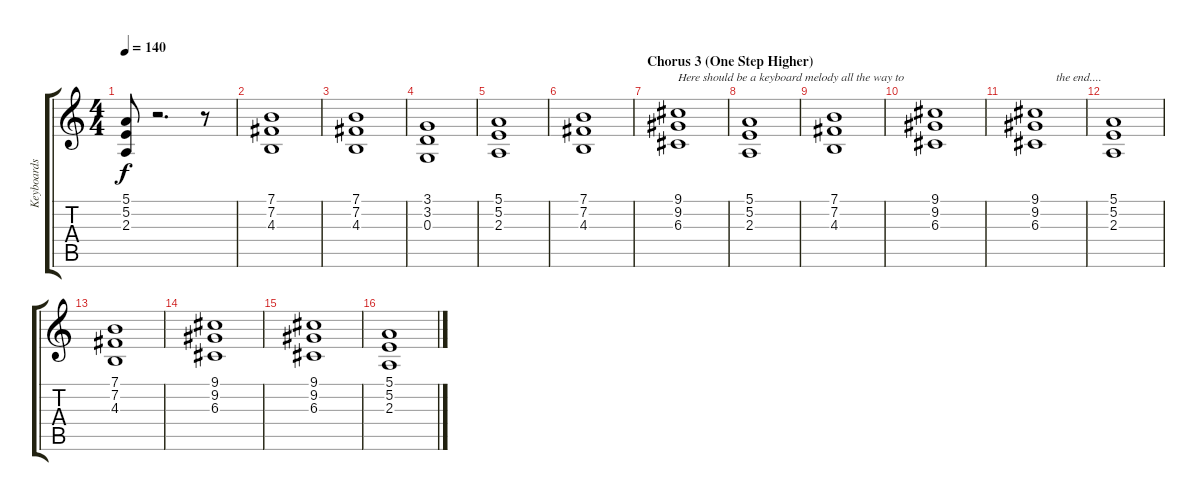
\track ("Keyboards" "Keyboards") {instrument stringensemble1}
\staff {score tabs}
\tuning (E4 B3 G3 D3 A2 E2) {hide}
\ts (4 4)
\tempo 140
\clef g2
\ks c
(5.1 5.2 2.3).8{dy f} r.2{d} r.8 |
(7.1 7.2 4.3).1 |
(7.1 7.2 4.3).1 |
(3.1 3.2 0.3).1 |
(5.1 5.2 2.3).1 |
(7.1 7.2 4.3).1 |
\section ("" "Chorus 3 (One Step Higher)")
(9.1 9.2 6.3).1{txt "Here should be a keyboard melody all the way to "} |
(5.1 5.2 2.3).1 |
(7.1 7.2 4.3).1 |
(9.1 9.2 6.3).1 |
(9.1 9.2 6.3).1{txt "       the end...."} |
(5.1 5.2 2.3).1 |
(7.1 7.2 4.3).1 |
(9.1 9.2 6.3).1 |
(9.1 9.2 6.3).1 |
(5.1 5.2 2.3).1
